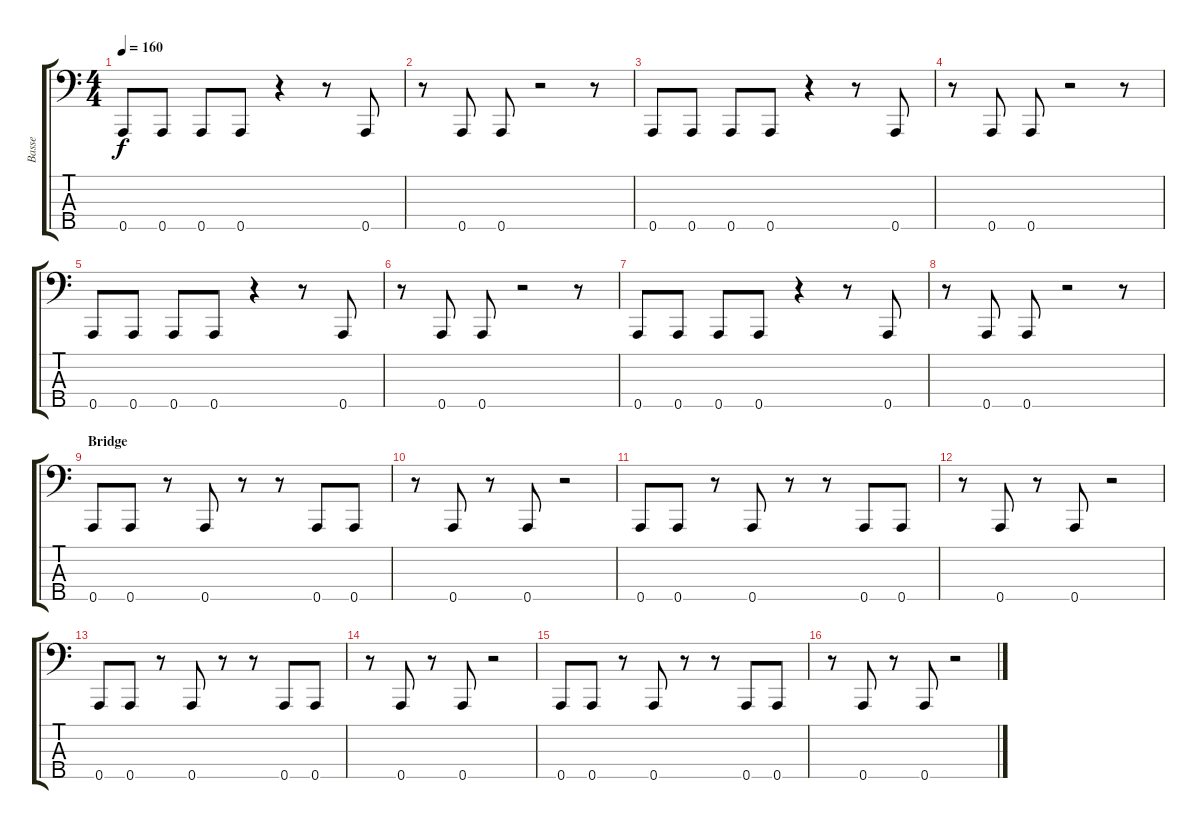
\track ("Basse" "Basse") {instrument slapbass2}
\staff {score tabs}
\tuning (F2 C2 G1 D1 A0) {hide}
\ts (4 4)
\tempo 160
\clef f4
\ks c
0.5.8{dy f} 0.5.8 0.5.8 0.5.8 r.4 r.8 0.5.8 |
r.8 0.5.8 0.5.8 r.2 r.8 |
0.5.8 0.5.8 0.5.8 0.5.8 r.4 r.8 0.5.8 |
r.8 0.5.8 0.5.8 r.2 r.8 |
0.5.8 0.5.8 0.5.8 0.5.8 r.4 r.8 0.5.8 |
r.8 0.5.8 0.5.8 r.2 r.8 |
0.5.8 0.5.8 0.5.8 0.5.8 r.4 r.8 0.5.8 |
r.8 0.5.8 0.5.8 r.2 r.8 |
\section ("" "Bridge")
0.5.8 0.5.8 r.8 0.5.8 r.8 r.8 0.5.8 0.5.8 |
r.8 0.5.8 r.8 0.5.8 r.2 |
0.5.8 0.5.8 r.8 0.5.8 r.8 r.8 0.5.8 0.5.8 |
r.8 0.5.8 r.8 0.5.8 r.2 |
0.5.8 0.5.8 r.8 0.5.8 r.8 r.8 0.5.8 0.5.8 |
r.8 0.5.8 r.8 0.5.8 r.2 |
0.5.8 0.5.8 r.8 0.5.8 r.8 r.8 0.5.8 0.5.8 |
r.8 0.5.8 r.8 0.5.8 r.2
